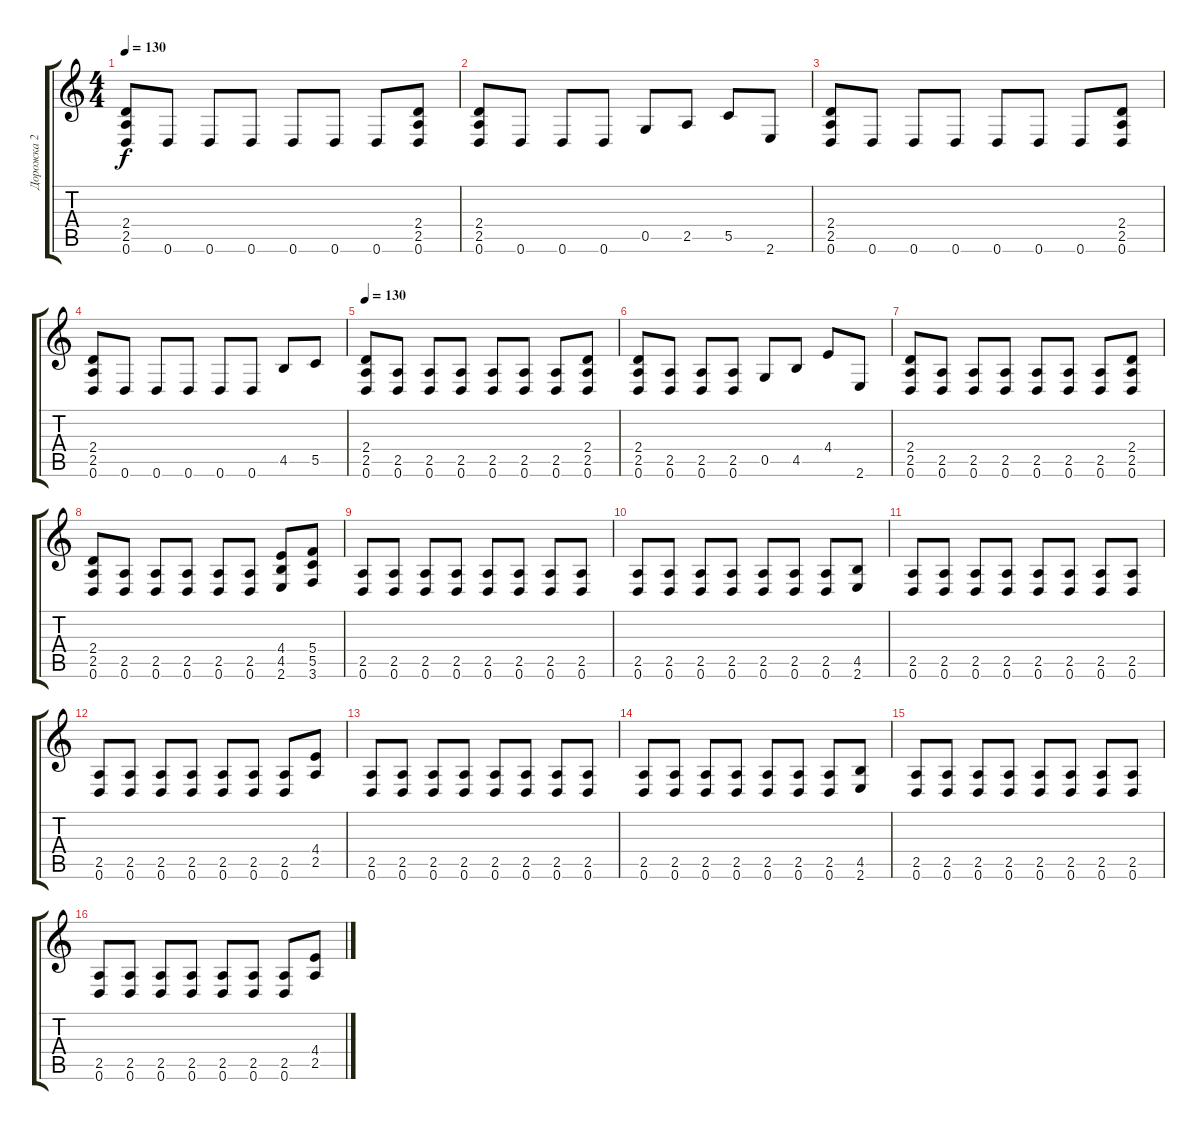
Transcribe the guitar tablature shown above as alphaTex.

\track ("Дорожка 2" "Дорожка 2") {instrument distortionguitar}
\staff {score tabs}
\tuning (D4 A3 F3 C3 G2 D2) {hide}
\ts (4 4)
\tempo 130
\clef g2
\ks c
(2.4 2.5 0.6).8{dy f} 0.6.8 0.6.8 0.6.8 0.6.8 0.6.8 0.6.8 (2.4 2.5 0.6).8 |
(2.4 2.5 0.6).8 0.6.8 0.6.8 0.6.8 0.5.8 2.5.8 5.5.8 2.6.8 |
(2.4 2.5 0.6).8 0.6.8 0.6.8 0.6.8 0.6.8 0.6.8 0.6.8 (2.4 2.5 0.6).8 |
(2.4 2.5 0.6).8 0.6.8 0.6.8 0.6.8 0.6.8 0.6.8 4.5.8 5.5.8 |
\tempo 130
(2.4 2.5 0.6).8 (2.5 0.6).8 (2.5 0.6).8 (2.5 0.6).8 (2.5 0.6).8 (2.5 0.6).8 (2.5 0.6).8 (2.4 2.5 0.6).8 |
(2.4 2.5 0.6).8 (2.5 0.6).8 (2.5 0.6).8 (2.5 0.6).8 0.5.8 4.5.8 4.4.8 2.6.8 |
(2.4 2.5 0.6).8 (2.5 0.6).8 (2.5 0.6).8 (2.5 0.6).8 (2.5 0.6).8 (2.5 0.6).8 (2.5 0.6).8 (2.4 2.5 0.6).8 |
(2.4 2.5 0.6).8 (2.5 0.6).8 (2.5 0.6).8 (2.5 0.6).8 (2.5 0.6).8 (2.5 0.6).8 (4.4 4.5 2.6).8 (5.4 5.5 3.6).8 |
(2.5 0.6).8 (2.5 0.6).8 (2.5 0.6).8 (2.5 0.6).8 (2.5 0.6).8 (2.5 0.6).8 (2.5 0.6).8 (2.5 0.6).8 |
(2.5 0.6).8 (2.5 0.6).8 (2.5 0.6).8 (2.5 0.6).8 (2.5 0.6).8 (2.5 0.6).8 (2.5 0.6).8 (4.5 2.6).8 |
(2.5 0.6).8 (2.5 0.6).8 (2.5 0.6).8 (2.5 0.6).8 (2.5 0.6).8 (2.5 0.6).8 (2.5 0.6).8 (2.5 0.6).8 |
(2.5 0.6).8 (2.5 0.6).8 (2.5 0.6).8 (2.5 0.6).8 (2.5 0.6).8 (2.5 0.6).8 (2.5 0.6).8 (4.4 2.5).8 |
(2.5 0.6).8 (2.5 0.6).8 (2.5 0.6).8 (2.5 0.6).8 (2.5 0.6).8 (2.5 0.6).8 (2.5 0.6).8 (2.5 0.6).8 |
(2.5 0.6).8 (2.5 0.6).8 (2.5 0.6).8 (2.5 0.6).8 (2.5 0.6).8 (2.5 0.6).8 (2.5 0.6).8 (4.5 2.6).8 |
(2.5 0.6).8 (2.5 0.6).8 (2.5 0.6).8 (2.5 0.6).8 (2.5 0.6).8 (2.5 0.6).8 (2.5 0.6).8 (2.5 0.6).8 |
(2.5 0.6).8 (2.5 0.6).8 (2.5 0.6).8 (2.5 0.6).8 (2.5 0.6).8 (2.5 0.6).8 (2.5 0.6).8 (4.4 2.5).8
